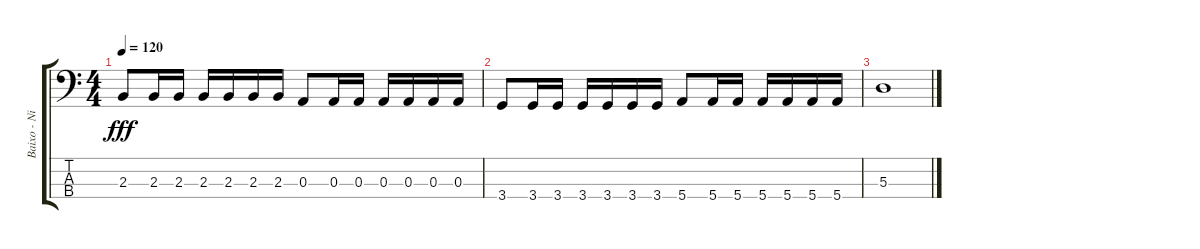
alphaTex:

\track ("Baixo - Nikola" "Baixo - Ni") {instrument electricbasspick}
\staff {score tabs}
\tuning (G2 D2 A1 E1) {hide}
\ts (4 4)
\tempo 120
\clef f4
\ks c
2.3.8{dy fff} 2.3.16 2.3.16 2.3.16 2.3.16 2.3.16 2.3.16 0.3.8 0.3.16 0.3.16 0.3.16 0.3.16 0.3.16 0.3.16 |
3.4.8 3.4.16 3.4.16 3.4.16 3.4.16 3.4.16 3.4.16 5.4.8 5.4.16 5.4.16 5.4.16 5.4.16 5.4.16 5.4.16 |
5.3.1
